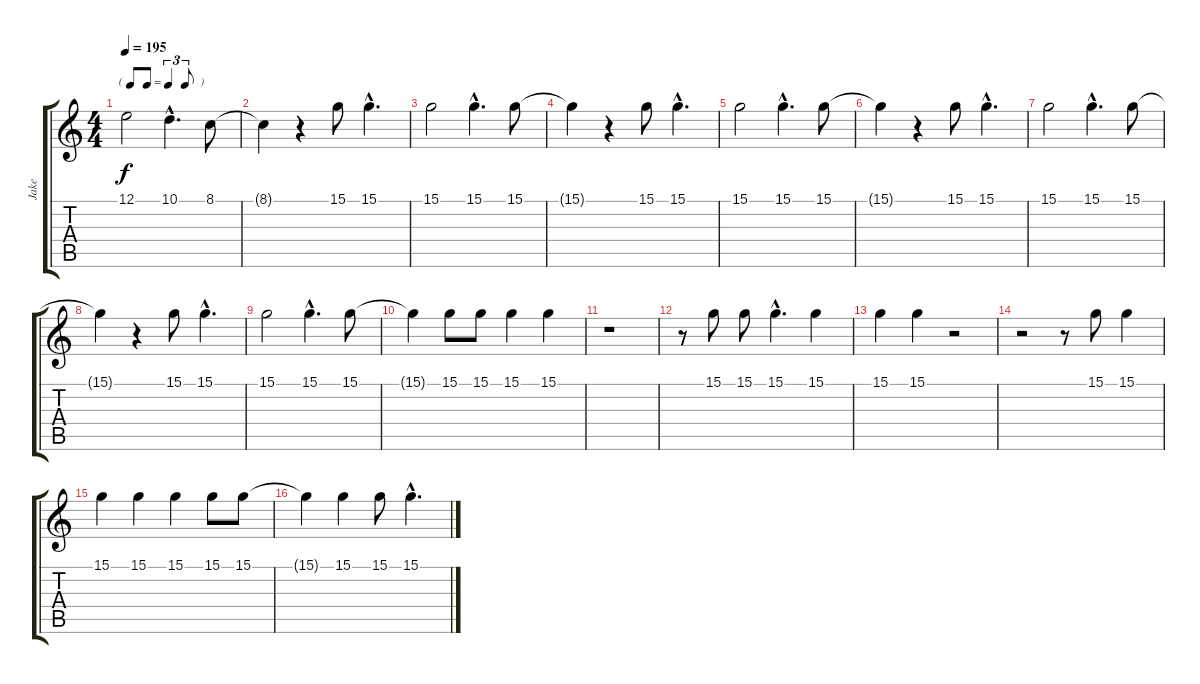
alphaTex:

\track ("Jake" "Jake") {instrument oboe}
\staff {score tabs}
\tuning (E4 B3 G3 D3 A2 E2) {hide}
\ts (4 4)
\tf triplet8th
\tempo 195
\clef g2
\ks c
12.1.2{dy f} 10.1{hac}.4{d} 8.1.8 |
8.1{t}.4 r.4 15.1.8 15.1{hac}.4{d} |
15.1.2 15.1{hac}.4{d} 15.1.8 |
15.1{t}.4 r.4 15.1.8 15.1{hac}.4{d} |
15.1.2 15.1{hac}.4{d} 15.1.8 |
15.1{t}.4 r.4 15.1.8 15.1{hac}.4{d} |
15.1.2 15.1{hac}.4{d} 15.1.8 |
15.1{t}.4 r.4 15.1.8 15.1{hac}.4{d} |
15.1.2 15.1{hac}.4{d} 15.1.8 |
15.1{t}.4 15.1.8 15.1.8 15.1.4 15.1.4 |
r.1 |
r.8 15.1.8 15.1.8 15.1{hac}.4{d} 15.1.4 |
15.1.4 15.1.4 r.2 |
r.2 r.8 15.1.8 15.1.4 |
15.1.4 15.1.4 15.1.4 15.1.8 15.1.8 |
15.1{t}.4 15.1.4 15.1.8 15.1{hac}.4{d}
